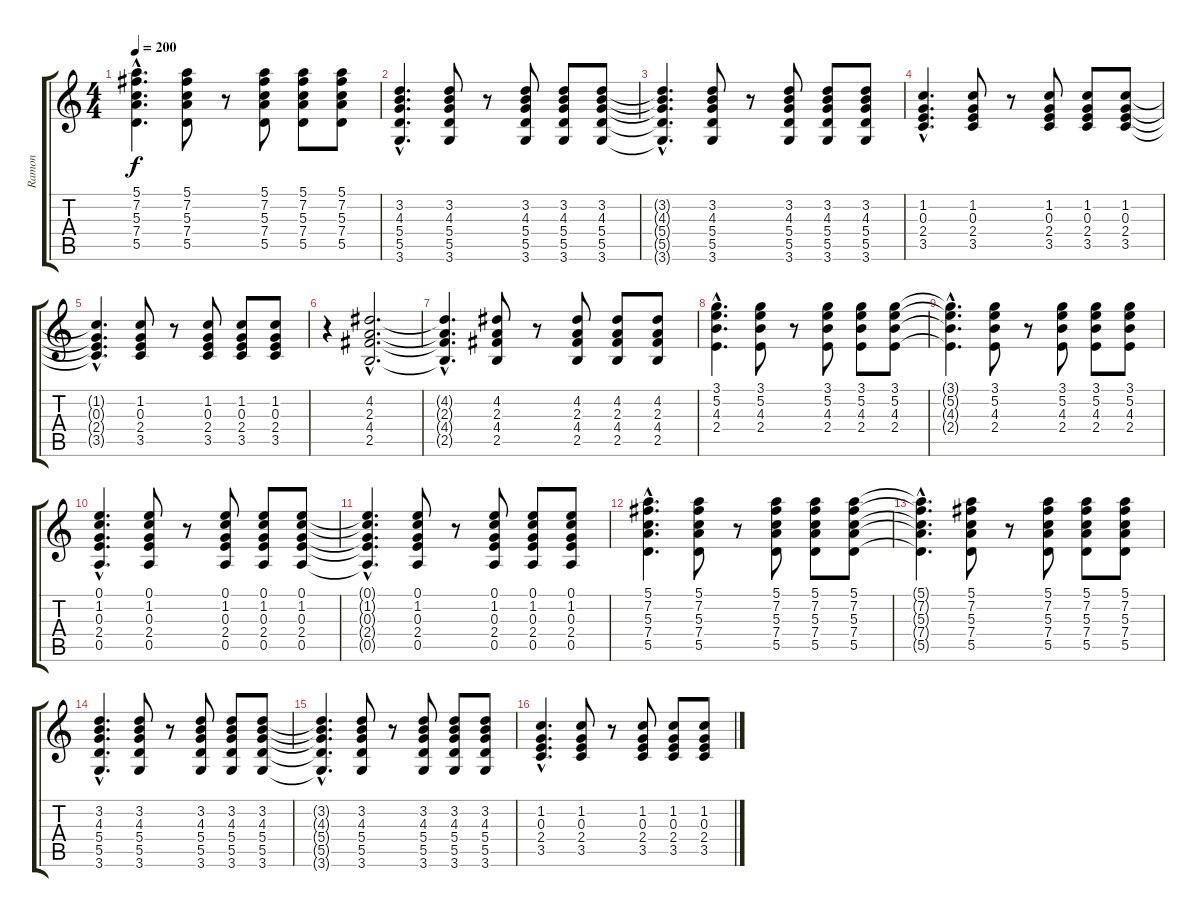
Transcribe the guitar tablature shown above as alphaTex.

\track ("Ramon" "Ramon") {instrument acousticguitarnylon}
\staff {score tabs}
\tuning (E4 B3 G3 D3 A2 E2) {hide}
\ts (4 4)
\tempo 200
\clef g2
\ks c
(5.1{hac t} 7.2{hac t} 5.3{hac t} 7.4{hac t} 5.5{hac t}).4{d dy f} (5.1 7.2 5.3 7.4 5.5).8 r.8 (5.1 7.2 5.3 7.4 5.5).8 (5.1 7.2 5.3 7.4 5.5).8 (5.1 7.2 5.3 7.4 5.5).8 |
(3.2{hac} 4.3{hac} 5.4{hac} 5.5{hac} 3.6{hac}).4{d} (3.2 4.3 5.4 5.5 3.6).8 r.8 (3.2 4.3 5.4 5.5 3.6).8 (3.2 4.3 5.4 5.5 3.6).8 (3.2 4.3 5.4 5.5 3.6).8 |
(3.2{hac t} 4.3{hac t} 5.4{hac t} 5.5{hac t} 3.6{hac t}).4{d} (3.2 4.3 5.4 5.5 3.6).8 r.8 (3.2 4.3 5.4 5.5 3.6).8 (3.2 4.3 5.4 5.5 3.6).8 (3.2 4.3 5.4 5.5 3.6).8 |
(1.2{hac} 0.3{hac} 2.4{hac} 3.5{hac}).4{d} (1.2 0.3 2.4 3.5).8 r.8 (1.2 0.3 2.4 3.5).8 (1.2 0.3 2.4 3.5).8 (1.2 0.3 2.4 3.5).8 |
(1.2{hac t} 0.3{hac t} 2.4{hac t} 3.5{hac t}).4{d} (1.2 0.3 2.4 3.5).8 r.8 (1.2 0.3 2.4 3.5).8 (1.2 0.3 2.4 3.5).8 (1.2 0.3 2.4 3.5).8 |
r.4 (4.2{hac} 2.3{hac} 4.4{hac} 2.5{hac}).2{d} |
(4.2{hac t} 2.3{hac t} 4.4{hac t} 2.5{hac t}).4{d} (4.2 2.3 4.4 2.5).8 r.8 (4.2 2.3 4.4 2.5).8 (4.2 2.3 4.4 2.5).8 (4.2 2.3 4.4 2.5).8 |
(3.1{hac} 5.2{hac} 4.3{hac} 2.4{hac}).4{d} (3.1 5.2 4.3 2.4).8 r.8 (3.1 5.2 4.3 2.4).8 (3.1 5.2 4.3 2.4).8 (3.1 5.2 4.3 2.4).8 |
(3.1{hac t} 5.2{hac t} 4.3{hac t} 2.4{hac t}).4{d} (3.1 5.2 4.3 2.4).8 r.8 (3.1 5.2 4.3 2.4).8 (3.1 5.2 4.3 2.4).8 (3.1 5.2 4.3 2.4).8 |
(0.1{hac} 1.2{hac} 0.3{hac} 2.4{hac} 0.5{hac}).4{d} (0.1 1.2 0.3 2.4 0.5).8 r.8 (0.1 1.2 0.3 2.4 0.5).8 (0.1 1.2 0.3 2.4 0.5).8 (0.1 1.2 0.3 2.4 0.5).8 |
(0.1{hac t} 1.2{hac t} 0.3{hac t} 2.4{hac t} 0.5{hac t}).4{d} (0.1 1.2 0.3 2.4 0.5).8 r.8 (0.1 1.2 0.3 2.4 0.5).8 (0.1 1.2 0.3 2.4 0.5).8 (0.1 1.2 0.3 2.4 0.5).8 |
(5.1{hac} 7.2{hac} 5.3{hac} 7.4{hac} 5.5{hac}).4{d} (5.1 7.2 5.3 7.4 5.5).8 r.8 (5.1 7.2 5.3 7.4 5.5).8 (5.1 7.2 5.3 7.4 5.5).8 (5.1 7.2 5.3 7.4 5.5).8 |
(5.1{hac t} 7.2{hac t} 5.3{hac t} 7.4{hac t} 5.5{hac t}).4{d} (5.1 7.2 5.3 7.4 5.5).8 r.8 (5.1 7.2 5.3 7.4 5.5).8 (5.1 7.2 5.3 7.4 5.5).8 (5.1 7.2 5.3 7.4 5.5).8 |
(3.2{hac} 4.3{hac} 5.4{hac} 5.5{hac} 3.6{hac}).4{d} (3.2 4.3 5.4 5.5 3.6).8 r.8 (3.2 4.3 5.4 5.5 3.6).8 (3.2 4.3 5.4 5.5 3.6).8 (3.2 4.3 5.4 5.5 3.6).8 |
(3.2{hac t} 4.3{hac t} 5.4{hac t} 5.5{hac t} 3.6{hac t}).4{d} (3.2 4.3 5.4 5.5 3.6).8 r.8 (3.2 4.3 5.4 5.5 3.6).8 (3.2 4.3 5.4 5.5 3.6).8 (3.2 4.3 5.4 5.5 3.6).8 |
(1.2{hac} 0.3{hac} 2.4{hac} 3.5{hac}).4{d} (1.2 0.3 2.4 3.5).8 r.8 (1.2 0.3 2.4 3.5).8 (1.2 0.3 2.4 3.5).8 (1.2 0.3 2.4 3.5).8
